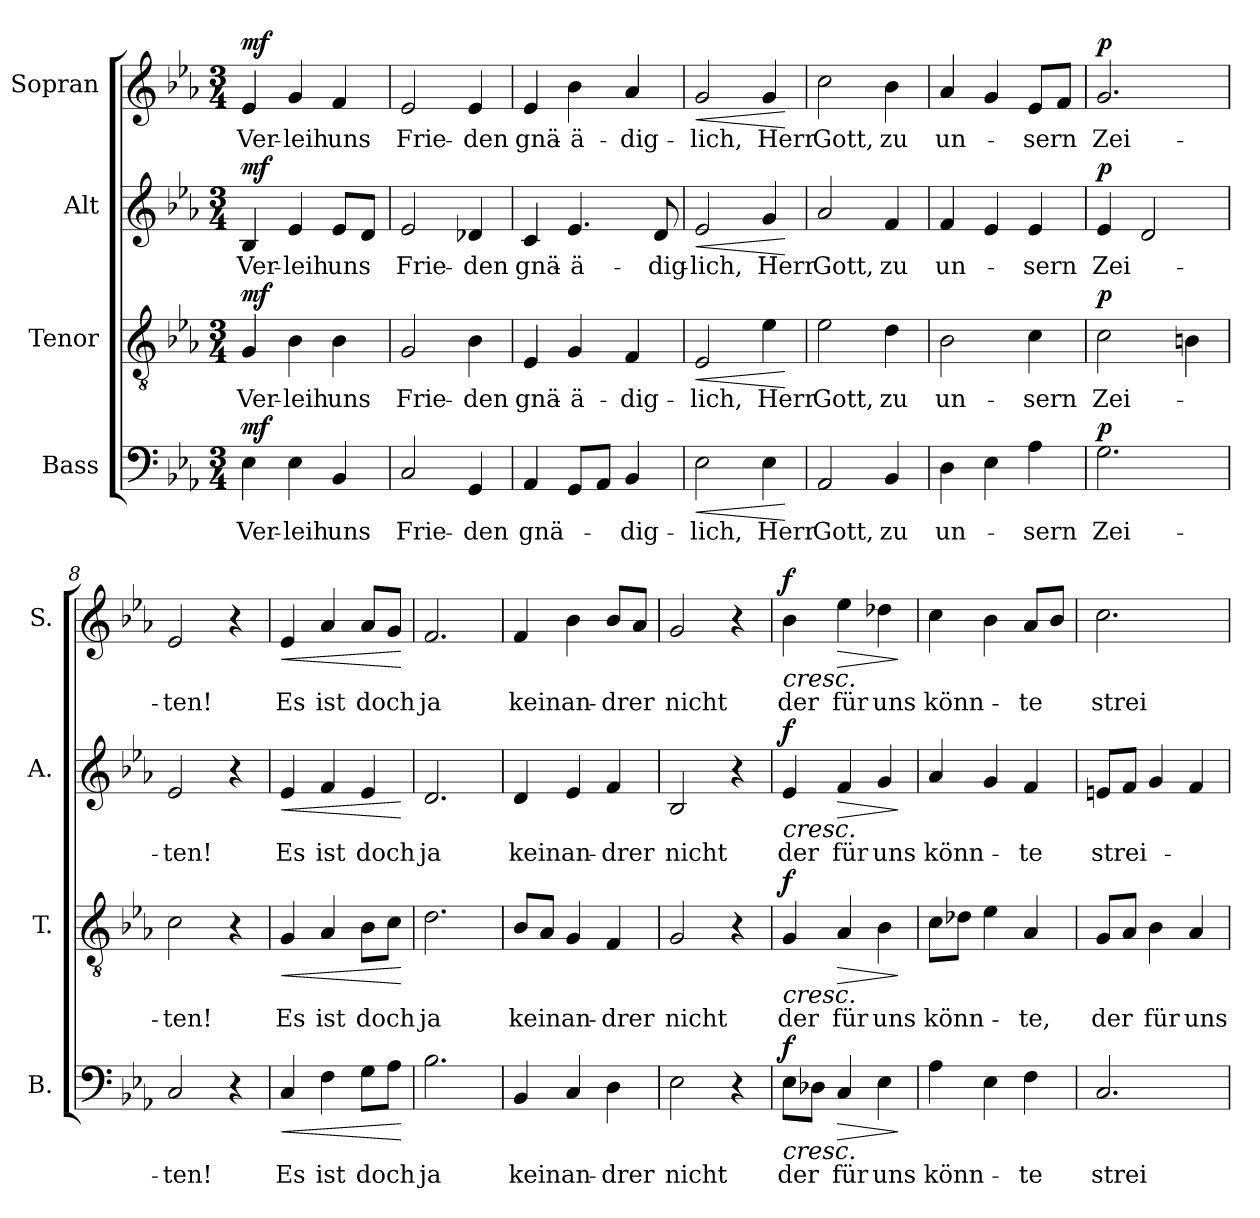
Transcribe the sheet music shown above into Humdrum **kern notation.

**kern	**text	**dynam	**kern	**text	**dynam	**kern	**text	**dynam	**kern	**text	**dynam
*part4	*part4	*part4	*part3	*part3	*part3	*part2	*part2	*part2	*part1	*part1	*part1
*staff4	*staff4	*staff4	*staff3	*staff3	*staff3	*staff2	*staff2	*staff2	*staff1	*staff1	*staff1
*I"Bass	*	*	*I"Tenor	*	*	*I"Alt	*	*	*I"Sopran	*	*
*I'B.	*	*	*I'T.	*	*	*I'A.	*	*	*I'S.	*	*
*clefF4	*	*	*clefGv2	*	*	*clefG2	*	*	*clefG2	*	*
*k[b-e-a-]	*	*	*k[b-e-a-]	*	*	*k[b-e-a-]	*	*	*k[b-e-a-]	*	*
*M3/4	*	*	*M3/4	*	*	*M3/4	*	*	*M3/4	*	*
*MM80	*	*	*MM80	*	*	*MM80	*	*	*MM80	*	*
=1	=1	=1	=1	=1	=1	=1	=1	=1	=1	=1	=1
!	!	!LO:DY:a	!	!	!LO:DY:a	!	!	!LO:DY:a	!	!	!LO:DY:a
4E-\	Ver-	mf	4G/	Ver-	mf	4B-/	Ver-	mf	4e-/	Ver-	mf
4E-\	-leih	.	4B-\	-leih	.	4e-/	-leih	.	4g/	-leih	.
4BB-/	uns	.	4B-\	uns	.	8e-/L	uns	.	4f/	uns	.
.	.	.	.	.	.	8d/J	.	.	.	.	.
=2	=2	=2	=2	=2	=2	=2	=2	=2	=2	=2	=2
2C/	Frie-	.	2G/	Frie-	.	2e-/	Frie-	.	2e-/	Frie-	.
4GG/	-den	.	4B-\	-den	.	4d-X/	-den	.	4e-/	-den	.
=3	=3	=3	=3	=3	=3	=3	=3	=3	=3	=3	=3
4AA-/	gnä-	.	4E-/	gnä-	.	4c/	gnä-	.	4e-/	gnä-	.
8GG/L	.	.	4G/	-ä-	.	4.e-/	-ä-	.	4b-\	-ä-	.
8AA-/J	.	.	.	.	.	.	.	.	.	.	.
4BB-/	-dig-	.	4F/	-dig-	.	.	.	.	4a-/	-dig-	.
.	.	.	.	.	.	8d/	-dig-	.	.	.	.
=4	=4	=4	=4	=4	=4	=4	=4	=4	=4	=4	=4
!	!	!LO:HP:b	!	!	!LO:HP:b	!	!	!LO:HP:b	!	!	!LO:HP:b
2E-\	-lich,	<	2E-/	-lich,	<	2e-/	-lich,	<	2g/	-lich,	<
4E-\	Herr	.	4e-\	Herr	.	4g/	Herr	.	4g/	Herr	.
.	.	[	.	.	[	.	.	[	.	.	[
=5	=5	=5	=5	=5	=5	=5	=5	=5	=5	=5	=5
2AA-/	Gott,	.	2e-\	Gott,	.	2a-/	Gott,	.	2cc\	Gott,	.
4BB-/	zu	.	4d\	zu	.	4f/	zu	.	4b-\	zu	.
!!LO:LB:g=z
=6	=6	=6	=6	=6	=6	=6	=6	=6	=6	=6	=6
4D\	un-	.	2B-\	un-	.	4f/	un-	.	4a-/	un-	.
4E-\	.	.	.	.	.	4e-/	.	.	4g/	.	.
4A-\	-sern	.	4c\	-sern	.	4e-/	-sern	.	8e-/L	-sern	.
.	.	.	.	.	.	.	.	.	8f/J	.	.
=7	=7	=7	=7	=7	=7	=7	=7	=7	=7	=7	=7
!	!	!LO:DY:a	!	!	!LO:DY:a	!	!	!LO:DY:a	!	!	!LO:DY:a
2.G\	Zei-	p	2c\	Zei-	p	4e-/	Zei-	p	2.g/	Zei-	p
.	.	.	.	.	.	2d/	.	.	.	.	.
.	.	.	4Bn\	.	.	.	.	.	.	.	.
=8	=8	=8	=8	=8	=8	=8	=8	=8	=8	=8	=8
2C/	-ten!	.	2c\	-ten!	.	2e-/	-ten!	.	2e-/	-ten!	.
4r	.	.	4r	.	.	4r	.	.	4r	.	.
=9	=9	=9	=9	=9	=9	=9	=9	=9	=9	=9	=9
!	!	!LO:HP:b	!	!	!LO:HP:b	!	!	!LO:HP:b	!	!	!LO:HP:b
4C/	Es	<	4G/	Es	<	4e-/	Es	<	4e-/	Es	<
4F\	ist	.	4A-/	ist	.	4f/	ist	.	4a-/	ist	.
8G\L	doch	.	8B-\L	doch	.	4e-/	doch	.	8a-/L	doch	.
8A-\J	.	.	8c\J	.	.	.	.	.	8g/J	.	.
.	.	[	.	.	[	.	.	[	.	.	[
=10	=10	=10	=10	=10	=10	=10	=10	=10	=10	=10	=10
2.B-\	ja	.	2.d\	ja	.	2.d/	ja	.	2.f/	ja	.
=11	=11	=11	=11	=11	=11	=11	=11	=11	=11	=11	=11
4BB-/	kein	.	8B-/L	kein	.	4d/	kein	.	4f/	kein	.
.	.	.	8A-/J	.	.	.	.	.	.	.	.
4C/	an-	.	4G/	an-	.	4e-/	an-	.	4b-\	an-	.
4D\	-drer	.	4F/	-drer	.	4f/	-drer	.	8b-/L	-drer	.
.	.	.	.	.	.	.	.	.	8a-/J	.	.
=12	=12	=12	=12	=12	=12	=12	=12	=12	=12	=12	=12
2E-\	nicht	.	2G/	nicht	.	2B-/	nicht	.	2g/	nicht	.
4r	.	.	4r	.	.	4r	.	.	4r	.	.
!!LO:PB:g=z
=13	=13	=13	=13	=13	=13	=13	=13	=13	=13	=13	=13
!	!	!LO:HP:b	!	!	!LO:HP:b	!	!	!LO:HP:b	!	!	!LO:HP:b
!	!	!LO:DY:n=1:a	!	!	!LO:DY:n=1:a	!	!	!LO:DY:n=1:a	!	!	!LO:DY:n=1:a
8E-\L	der	< f	4G/	der	< f	4e-/	der	< f	4b-\	der	< f
8D-X\J	.	.	.	.	.	.	.	.	.	.	.
!	!	!LO:HP:b	!	!	!LO:HP:b	!	!	!LO:HP:b	!	!	!LO:HP:b
4C/	für	>	4A-/	für	>	4f/	für	>	4ee-\	für	>
4E-\	uns	.	4B-\	uns	.	4g/	uns	.	4dd-X\	uns	.
.	.	[ ]	.	.	[ ]	.	.	[ ]	.	.	[ ]
=14	=14	=14	=14	=14	=14	=14	=14	=14	=14	=14	=14
4A-\	könn-	.	8c\L	könn-	.	4a-/	könn-	.	4cc\	könn-	.
.	.	.	8d-X\J	.	.	.	.	.	.	.	.
4E-\	.	.	4e-\	.	.	4g/	.	.	4b-\	.	.
4F\	-te	.	4A-/	-te,	.	4f/	-te	.	8a-/L	-te	.
.	.	.	.	.	.	.	.	.	8b-/J	.	.
=15	=15	=15	=15	=15	=15	=15	=15	=15	=15	=15	=15
2.C/	strei-	.	8G/L	der	.	8en/L	strei-	.	2.cc\	strei-	.
.	.	.	8A-/J	.	.	8f/J	.	.	.	.	.
.	.	.	4B-\	für	.	4g/	.	.	.	.	.
.	.	.	4A-/	uns	.	4f/	.	.	.	.	.
=	=	=	=	=	=	=	=	=	=	=	=
*-	*-	*-	*-	*-	*-	*-	*-	*-	*-	*-	*-
